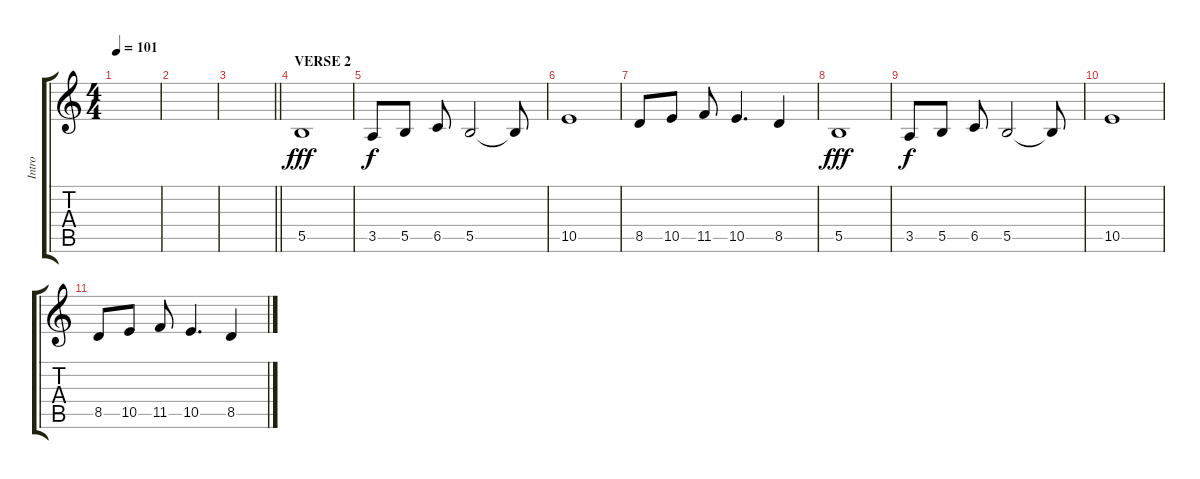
\track ("Intro" "Intro") {mute instrument pad8sweep}
\staff {score tabs}
\tuning (Db5 Ab4 E4 B3 Gb3 B2) {hide}
\ts (4 4)
\tempo 101
\clef g2
\ks c
|
|
\barLineRight lightlight
|
\section ("" "VERSE 2")
5.5.1{dy fff} |
3.5.8{dy f} 5.5.8 6.5.8 5.5.2 5.5{t}.8 |
10.5.1 |
8.5.8 10.5.8 11.5.8 10.5.4{d} 8.5.4 |
5.5.1{dy fff} |
3.5.8{dy f} 5.5.8 6.5.8 5.5.2 5.5{t}.8 |
10.5.1 |
8.5.8 10.5.8 11.5.8 10.5.4{d} 8.5.4
